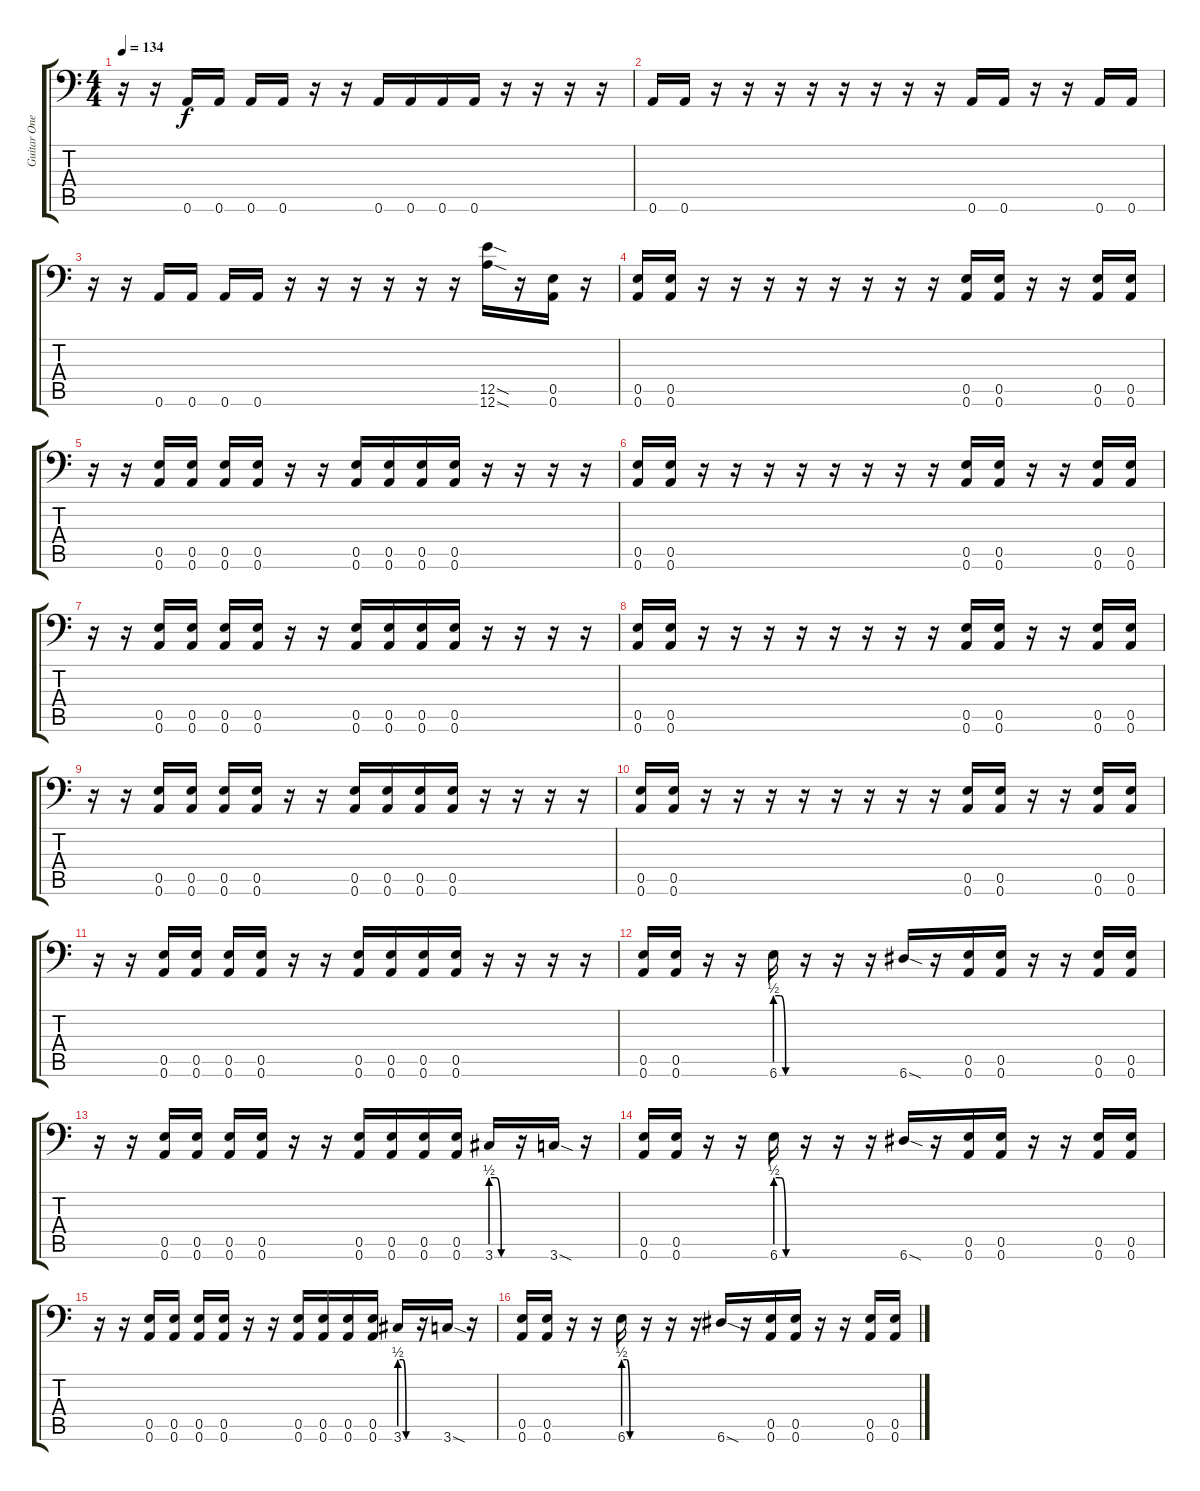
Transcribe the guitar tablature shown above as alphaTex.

\track ("Guitar One" "Guitar One") {instrument distortionguitar}
\staff {score tabs}
\tuning (B3 Gb3 D3 A2 E2 A1) {hide}
\ts (4 4)
\tempo 134
\clef f4
\ks c
r.16{dy f} r.16 0.6.16 0.6.16 0.6.16 0.6.16 r.16 r.16 0.6.16 0.6.16 0.6.16 0.6.16 r.16 r.16 r.16 r.16 |
0.6.16 0.6.16 r.16 r.16 r.16 r.16 r.16 r.16 r.16 r.16 0.6.16 0.6.16 r.16 r.16 0.6.16 0.6.16 |
r.16 r.16 0.6.16 0.6.16 0.6.16 0.6.16 r.16 r.16 r.16 r.16 r.16 r.16 (12.5{sod} 12.6{sod}).16 r.16 (0.5 0.6).16 r.16 |
(0.5 0.6).16 (0.5 0.6).16 r.16 r.16 r.16 r.16 r.16 r.16 r.16 r.16 (0.5 0.6).16 (0.5 0.6).16 r.16 r.16 (0.5 0.6).16 (0.5 0.6).16 |
r.16 r.16 (0.5 0.6).16 (0.5 0.6).16 (0.5 0.6).16 (0.5 0.6).16 r.16 r.16 (0.5 0.6).16 (0.5 0.6).16 (0.5 0.6).16 (0.5 0.6).16 r.16 r.16 r.16 r.16 |
(0.5 0.6).16 (0.5 0.6).16 r.16 r.16 r.16 r.16 r.16 r.16 r.16 r.16 (0.5 0.6).16 (0.5 0.6).16 r.16 r.16 (0.5 0.6).16 (0.5 0.6).16 |
r.16 r.16 (0.5 0.6).16 (0.5 0.6).16 (0.5 0.6).16 (0.5 0.6).16 r.16 r.16 (0.5 0.6).16 (0.5 0.6).16 (0.5 0.6).16 (0.5 0.6).16 r.16 r.16 r.16 r.16 |
(0.5 0.6).16 (0.5 0.6).16 r.16 r.16 r.16 r.16 r.16 r.16 r.16 r.16 (0.5 0.6).16 (0.5 0.6).16 r.16 r.16 (0.5 0.6).16 (0.5 0.6).16 |
r.16 r.16 (0.5 0.6).16 (0.5 0.6).16 (0.5 0.6).16 (0.5 0.6).16 r.16 r.16 (0.5 0.6).16 (0.5 0.6).16 (0.5 0.6).16 (0.5 0.6).16 r.16 r.16 r.16 r.16 |
(0.5 0.6).16 (0.5 0.6).16 r.16 r.16 r.16 r.16 r.16 r.16 r.16 r.16 (0.5 0.6).16 (0.5 0.6).16 r.16 r.16 (0.5 0.6).16 (0.5 0.6).16 |
r.16 r.16 (0.5 0.6).16 (0.5 0.6).16 (0.5 0.6).16 (0.5 0.6).16 r.16 r.16 (0.5 0.6).16 (0.5 0.6).16 (0.5 0.6).16 (0.5 0.6).16 r.16 r.16 r.16 r.16 |
(0.5 0.6).16 (0.5 0.6).16 r.16 r.16 6.6{be (custom 0 2 15 2 30 0 60 0)}.16 r.16 r.16 r.16 6.6{sod}.16 r.16 (0.5 0.6).16 (0.5 0.6).16 r.16 r.16 (0.5 0.6).16 (0.5 0.6).16 |
r.16 r.16 (0.5 0.6).16 (0.5 0.6).16 (0.5 0.6).16 (0.5 0.6).16 r.16 r.16 (0.5 0.6).16 (0.5 0.6).16 (0.5 0.6).16 (0.5 0.6).16 3.6{be (custom 0 2 15 2 30 0 60 0)}.16 r.16 3.6{sod}.16 r.16 |
(0.5 0.6).16 (0.5 0.6).16 r.16 r.16 6.6{be (custom 0 2 15 2 30 0 60 0)}.16 r.16 r.16 r.16 6.6{sod}.16 r.16 (0.5 0.6).16 (0.5 0.6).16 r.16 r.16 (0.5 0.6).16 (0.5 0.6).16 |
r.16 r.16 (0.5 0.6).16 (0.5 0.6).16 (0.5 0.6).16 (0.5 0.6).16 r.16 r.16 (0.5 0.6).16 (0.5 0.6).16 (0.5 0.6).16 (0.5 0.6).16 3.6{be (custom 0 2 15 2 30 0 60 0)}.16 r.16 3.6{sod}.16 r.16 |
(0.5 0.6).16 (0.5 0.6).16 r.16 r.16 6.6{be (custom 0 2 15 2 30 0 60 0)}.16 r.16 r.16 r.16 6.6{sod}.16 r.16 (0.5 0.6).16 (0.5 0.6).16 r.16 r.16 (0.5 0.6).16 (0.5 0.6).16
